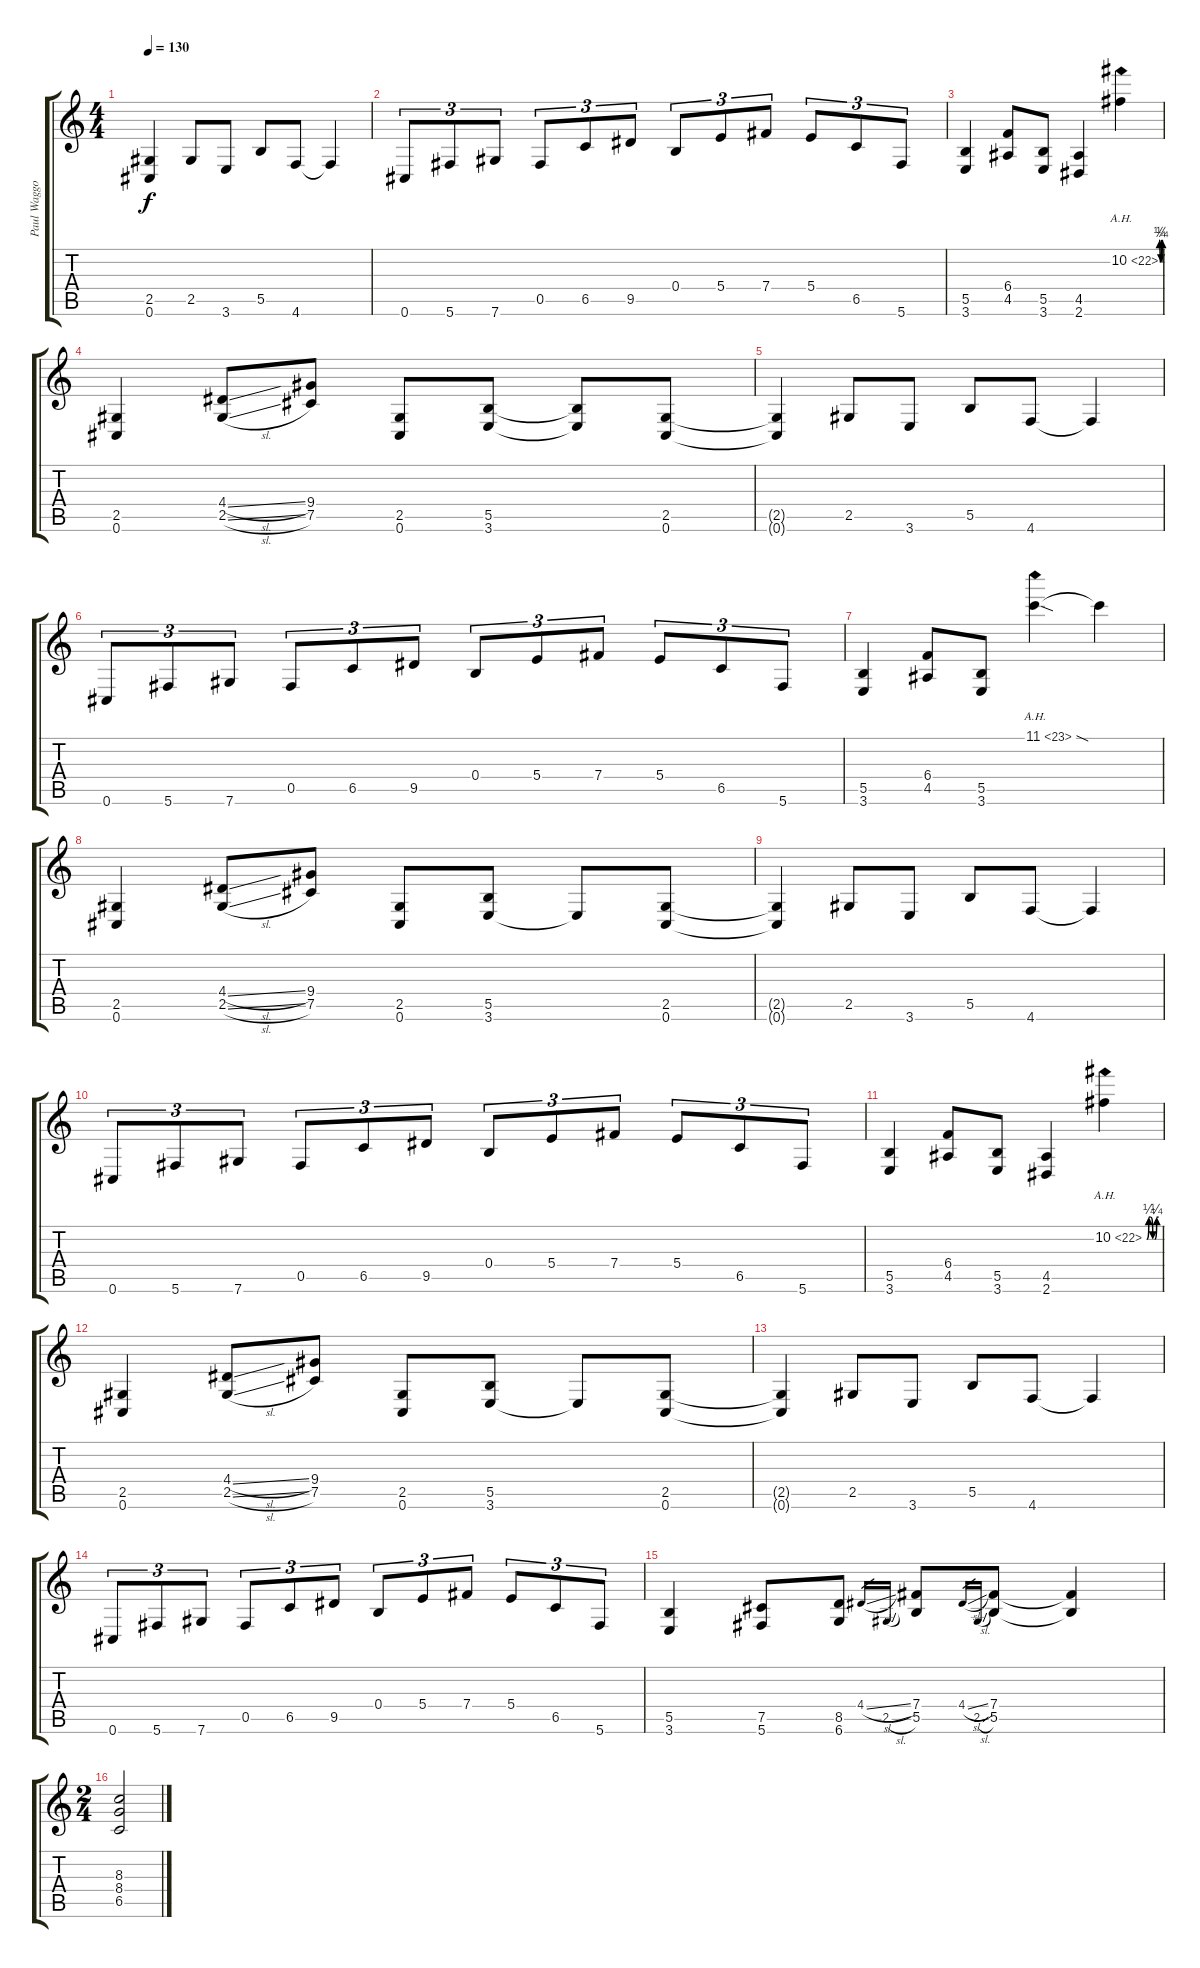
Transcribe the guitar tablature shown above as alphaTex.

\track ("Paul Waggoner" "Paul Waggo") {instrument overdrivenguitar}
\staff {score tabs}
\tuning (Db4 Ab3 E3 B2 Gb2 Db2) {hide}
\ts (4 4)
\tempo 130
\clef g2
\ks c
(2.5{t} 0.6{t}).4{dy f} 2.5.8 3.6.8 5.5.8 4.6.8 4.6{t}.4 |
0.6.8{tu (3 2)} 5.6.8{tu (3 2)} 7.6.8{tu (3 2)} 0.5.8{tu (3 2)} 6.5.8{tu (3 2)} 9.5.8{tu (3 2)} 0.4.8{tu (3 2)} 5.4.8{tu (3 2)} 7.4.8{tu (3 2)} 5.4.8{tu (3 2)} 6.5.8{tu (3 2)} 5.6.8{tu (3 2)} |
(5.5 3.6).4 (6.4 4.5).8 (5.5 3.6).8 (4.5 2.6).4 10.2{be (custom 0 0 10 1 20 1 30 0 40 0 50 1 60 1) ah 12}.4 |
(2.5 0.6).4 (4.4{sl} 2.5{sl}).8 (9.4 7.5).8 (2.5 0.6).8 (5.5 3.6).8 (5.5{t} 3.6{t}).8 (2.5 0.6).8 |
(2.5{t} 0.6{t}).4 2.5.8 3.6.8 5.5.8 4.6.8 4.6{t}.4 |
0.6.8{tu (3 2)} 5.6.8{tu (3 2)} 7.6.8{tu (3 2)} 0.5.8{tu (3 2)} 6.5.8{tu (3 2)} 9.5.8{tu (3 2)} 0.4.8{tu (3 2)} 5.4.8{tu (3 2)} 7.4.8{tu (3 2)} 5.4.8{tu (3 2)} 6.5.8{tu (3 2)} 5.6.8{tu (3 2)} |
(5.5 3.6).4 (6.4 4.5).8 (5.5 3.6).8 11.1{ah 12 sod}.4 11.1{t}.4 |
(2.5 0.6).4 (4.4{sl} 2.5{sl}).8 (9.4 7.5).8 (2.5 0.6).8 (5.5 3.6).8 3.6{t}.8 (2.5 0.6).8 |
(2.5{t} 0.6{t}).4 2.5.8 3.6.8 5.5.8 4.6.8 4.6{t}.4 |
0.6.8{tu (3 2)} 5.6.8{tu (3 2)} 7.6.8{tu (3 2)} 0.5.8{tu (3 2)} 6.5.8{tu (3 2)} 9.5.8{tu (3 2)} 0.4.8{tu (3 2)} 5.4.8{tu (3 2)} 7.4.8{tu (3 2)} 5.4.8{tu (3 2)} 6.5.8{tu (3 2)} 5.6.8{tu (3 2)} |
(5.5 3.6).4 (6.4 4.5).8 (5.5 3.6).8 (4.5 2.6).4 10.2{be (custom 0 0 10 1 20 1 30 0 40 0 50 1 60 1) ah 12}.4 |
(2.5 0.6).4 (4.4{sl} 2.5{sl}).8 (9.4 7.5).8 (2.5 0.6).8 (5.5 3.6).8 3.6{t}.8 (2.5 0.6).8 |
(2.5{t} 0.6{t}).4 2.5.8 3.6.8 5.5.8 4.6.8 4.6{t}.4 |
0.6.8{tu (3 2)} 5.6.8{tu (3 2)} 7.6.8{tu (3 2)} 0.5.8{tu (3 2)} 6.5.8{tu (3 2)} 9.5.8{tu (3 2)} 0.4.8{tu (3 2)} 5.4.8{tu (3 2)} 7.4.8{tu (3 2)} 5.4.8{tu (3 2)} 6.5.8{tu (3 2)} 5.6.8{tu (3 2)} |
(5.5 3.6).4 (7.5 5.6).8 (8.5 6.6).8 4.4{sl}.16{gr} 2.5{sl}.16{gr} (7.4 5.5).8 4.4{sl}.16{gr} 2.5{sl}.16{gr} (7.4 5.5).8 (7.4{t} 5.5{t}).4 |
\ts (2 4)
(8.3 8.4 6.5).2
